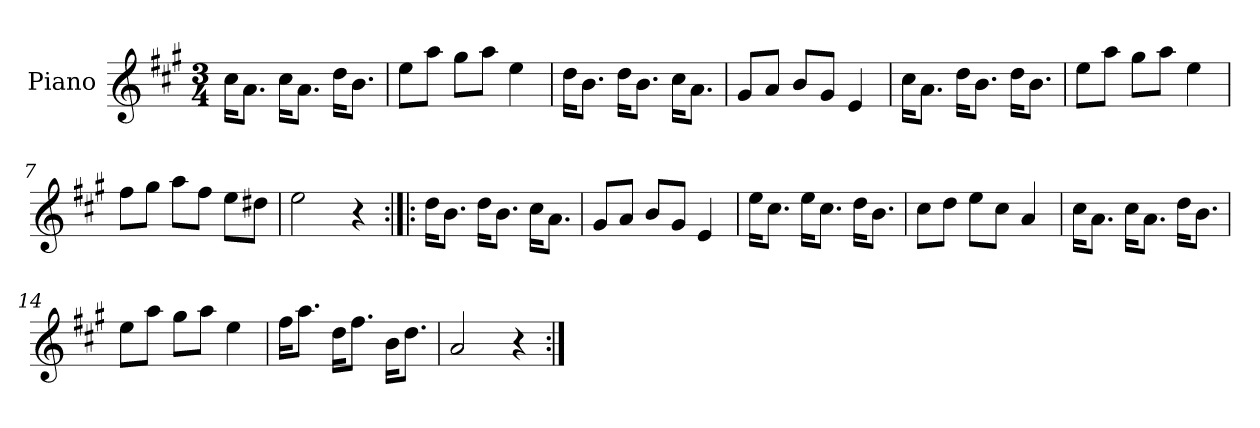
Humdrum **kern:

**kern
*part1
*staff1
*I"Piano
*I'Pno.
*clefG2
*k[f#c#g#]
*M3/4
=1
16cc#\KL
8.a\J
16cc#\KL
8.a\J
16dd\KL
8.b\J
=2
8ee\L
8aa\J
8gg#\L
8aa\J
4ee\
=3
16dd\KL
8.b\J
16dd\KL
8.b\J
16cc#\KL
8.a\J
=4
8g#/L
8a/J
8b/L
8g#/J
4e/
=5
16cc#\KL
8.a\J
16dd\KL
8.b\J
16dd\KL
8.b\J
=6
8ee\L
8aa\J
8gg#\L
8aa\J
4ee\
=7
8ff#\L
8gg#\J
8aa\L
8ff#\J
8ee\L
8dd#X\J
=8
2ee\
4r
=9:|!|:
16dd\KL
8.b\J
16dd\KL
8.b\J
16cc#\KL
8.a\J
=10
8g#/L
8a/J
8b/L
8g#/J
4e/
=11
16ee\KL
8.cc#\J
16ee\KL
8.cc#\J
16dd\KL
8.b\J
=12
8cc#\L
8dd\J
8ee\L
8cc#\J
4a/
=13
16cc#\KL
8.a\J
16cc#\KL
8.a\J
16dd\KL
8.b\J
=14
8ee\L
8aa\J
8gg#\L
8aa\J
4ee\
=15
16ff#\KL
8.aa\J
16dd\KL
8.ff#\J
16b\KL
8.dd\J
=16
2a/
4r
=:|!
*-
